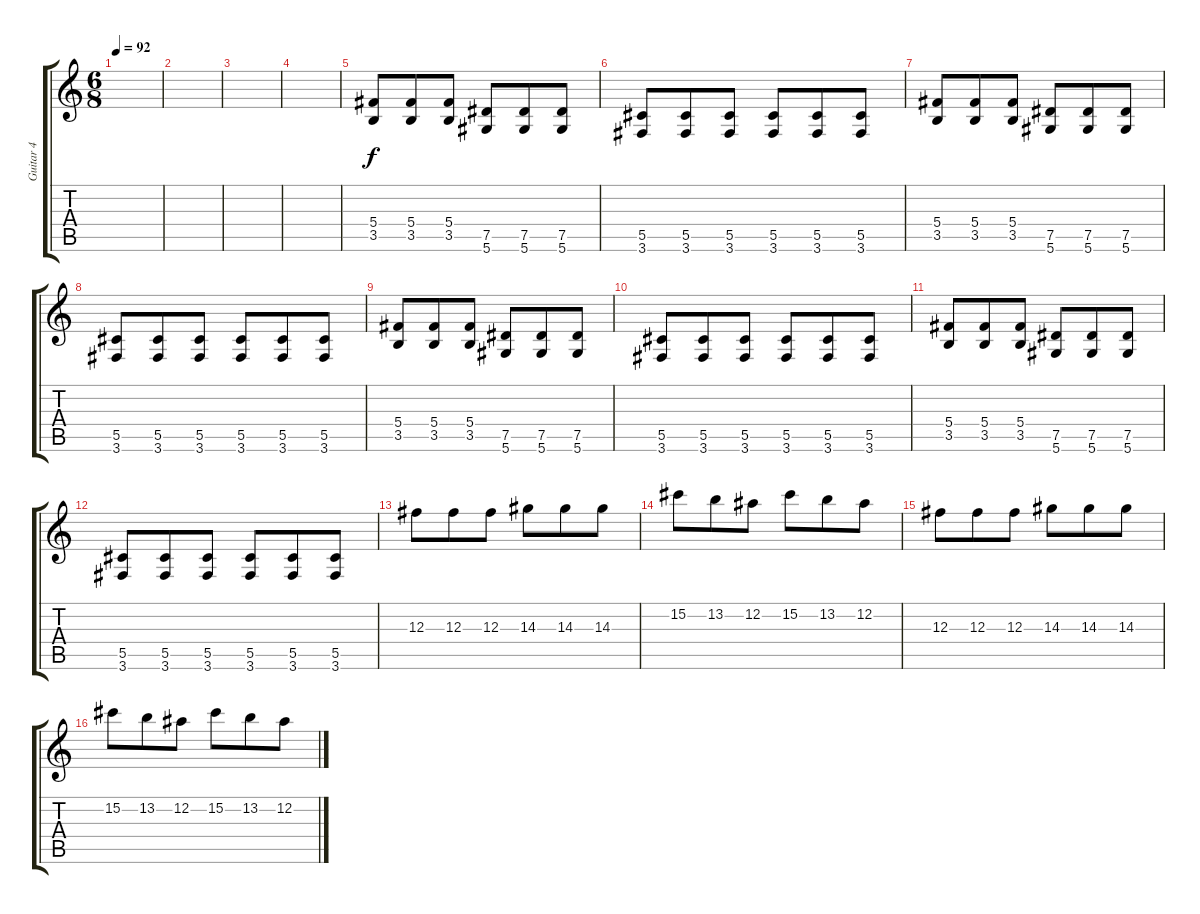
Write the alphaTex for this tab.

\track ("Guitar 4" "Guitar 4") {instrument overdrivenguitar}
\staff {score tabs}
\tuning (Eb4 Bb3 Gb3 Db3 Ab2 Eb2) {hide}
\ts (6 8)
\tempo 92
\clef g2
\ks c
|
|
|
|
(5.4 3.5).8 (5.4 3.5).8 (5.4 3.5).8 (7.5 5.6).8 (7.5 5.6).8 (7.5 5.6).8 |
(5.5 3.6).8 (5.5 3.6).8 (5.5 3.6).8 (5.5 3.6).8 (5.5 3.6).8 (5.5 3.6).8 |
(5.4 3.5).8 (5.4 3.5).8 (5.4 3.5).8 (7.5 5.6).8 (7.5 5.6).8 (7.5 5.6).8 |
(5.5 3.6).8 (5.5 3.6).8 (5.5 3.6).8 (5.5 3.6).8 (5.5 3.6).8 (5.5 3.6).8 |
(5.4 3.5).8 (5.4 3.5).8 (5.4 3.5).8 (7.5 5.6).8 (7.5 5.6).8 (7.5 5.6).8 |
(5.5 3.6).8 (5.5 3.6).8 (5.5 3.6).8 (5.5 3.6).8 (5.5 3.6).8 (5.5 3.6).8 |
(5.4 3.5).8 (5.4 3.5).8 (5.4 3.5).8 (7.5 5.6).8 (7.5 5.6).8 (7.5 5.6).8 |
(5.5 3.6).8 (5.5 3.6).8 (5.5 3.6).8 (5.5 3.6).8 (5.5 3.6).8 (5.5 3.6).8 |
12.3.8 12.3.8 12.3.8 14.3.8 14.3.8 14.3.8 |
15.2.8 13.2.8 12.2.8 15.2.8 13.2.8 12.2.8 |
12.3.8 12.3.8 12.3.8 14.3.8 14.3.8 14.3.8 |
15.2.8 13.2.8 12.2.8 15.2.8 13.2.8 12.2.8
